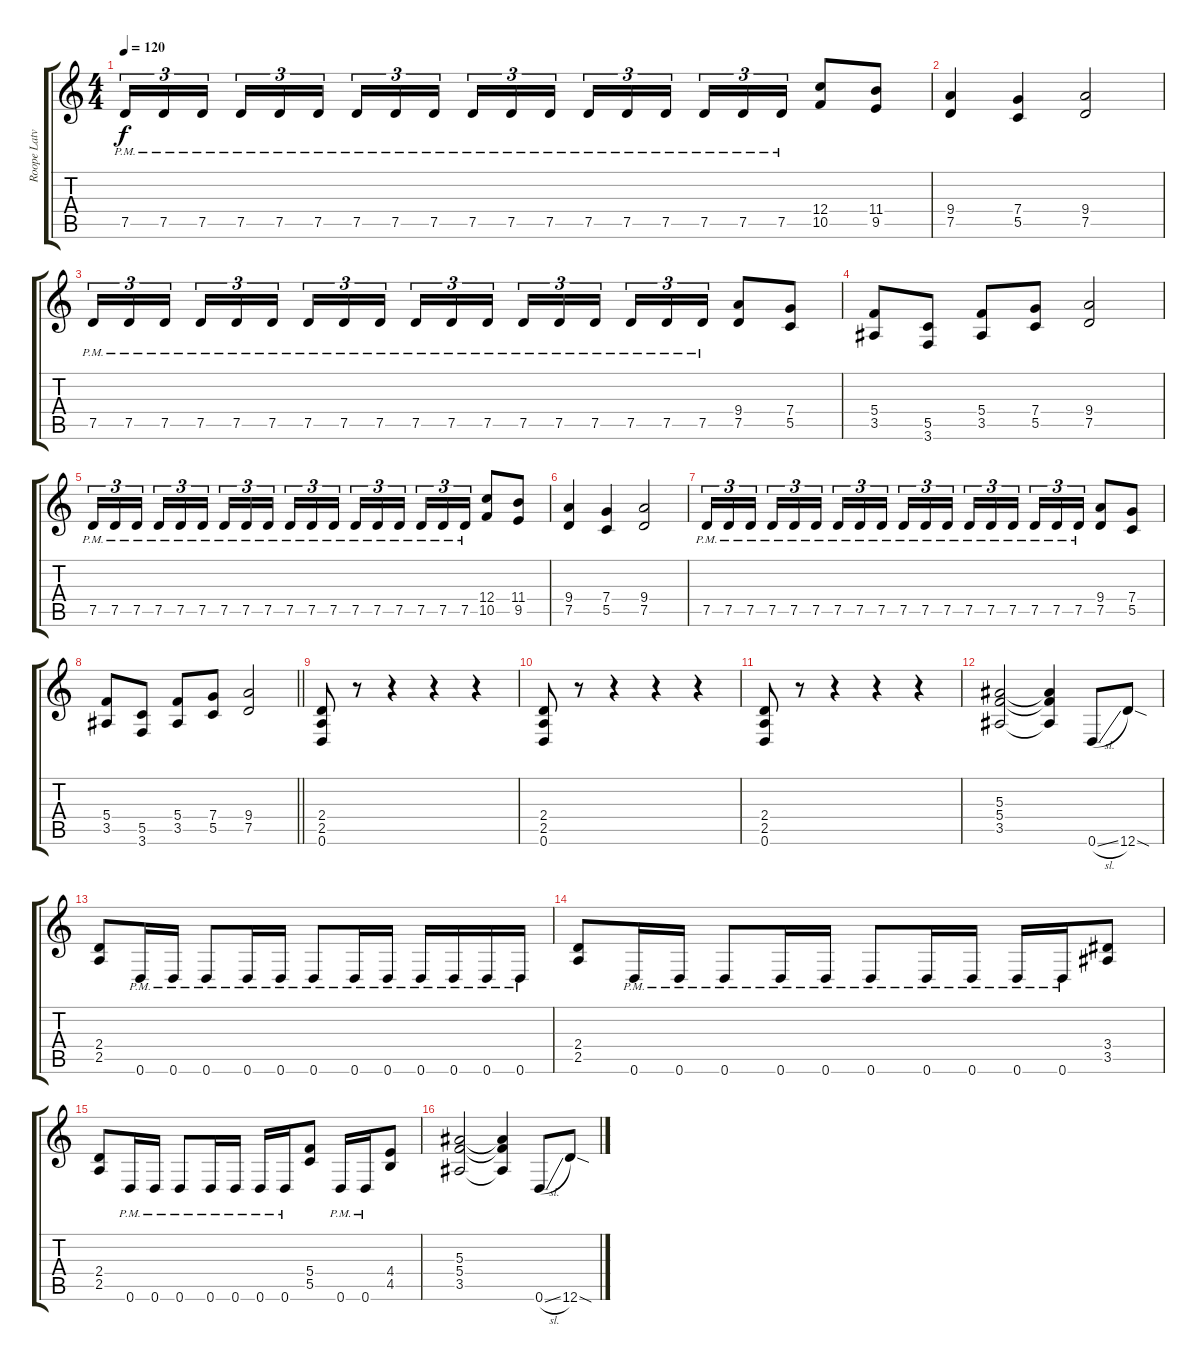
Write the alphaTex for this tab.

\track ("Roope Latvala" "Roope Latv") {instrument distortionguitar}
\staff {score tabs}
\tuning (D4 A3 F3 C3 G2 D2) {hide}
\ts (4 4)
\tempo 120
\clef g2
\ks c
7.5{pm}.16{tu (3 2) dy f} 7.5{pm}.16{tu (3 2)} 7.5{pm}.16{tu (3 2)} 7.5{pm}.16{tu (3 2)} 7.5{pm}.16{tu (3 2)} 7.5{pm}.16{tu (3 2)} 7.5{pm}.16{tu (3 2)} 7.5{pm}.16{tu (3 2)} 7.5{pm}.16{tu (3 2)} 7.5{pm}.16{tu (3 2)} 7.5{pm}.16{tu (3 2)} 7.5{pm}.16{tu (3 2)} 7.5{pm}.16{tu (3 2)} 7.5{pm}.16{tu (3 2)} 7.5{pm}.16{tu (3 2)} 7.5{pm}.16{tu (3 2)} 7.5{pm}.16{tu (3 2)} 7.5{pm}.16{tu (3 2)} (12.4 10.5).8 (11.4 9.5).8 |
(9.4 7.5).4 (7.4 5.5).4 (9.4 7.5).2 |
7.5{pm}.16{tu (3 2)} 7.5{pm}.16{tu (3 2)} 7.5{pm}.16{tu (3 2)} 7.5{pm}.16{tu (3 2)} 7.5{pm}.16{tu (3 2)} 7.5{pm}.16{tu (3 2)} 7.5{pm}.16{tu (3 2)} 7.5{pm}.16{tu (3 2)} 7.5{pm}.16{tu (3 2)} 7.5{pm}.16{tu (3 2)} 7.5{pm}.16{tu (3 2)} 7.5{pm}.16{tu (3 2)} 7.5{pm}.16{tu (3 2)} 7.5{pm}.16{tu (3 2)} 7.5{pm}.16{tu (3 2)} 7.5{pm}.16{tu (3 2)} 7.5{pm}.16{tu (3 2)} 7.5{pm}.16{tu (3 2)} (9.4 7.5).8 (7.4 5.5).8 |
(5.4 3.5).8 (5.5 3.6).8 (5.4 3.5).8 (7.4 5.5).8 (9.4 7.5).2 |
7.5{pm}.16{tu (3 2)} 7.5{pm}.16{tu (3 2)} 7.5{pm}.16{tu (3 2)} 7.5{pm}.16{tu (3 2)} 7.5{pm}.16{tu (3 2)} 7.5{pm}.16{tu (3 2)} 7.5{pm}.16{tu (3 2)} 7.5{pm}.16{tu (3 2)} 7.5{pm}.16{tu (3 2)} 7.5{pm}.16{tu (3 2)} 7.5{pm}.16{tu (3 2)} 7.5{pm}.16{tu (3 2)} 7.5{pm}.16{tu (3 2)} 7.5{pm}.16{tu (3 2)} 7.5{pm}.16{tu (3 2)} 7.5{pm}.16{tu (3 2)} 7.5{pm}.16{tu (3 2)} 7.5{pm}.16{tu (3 2)} (12.4 10.5).8 (11.4 9.5).8 |
(9.4 7.5).4 (7.4 5.5).4 (9.4 7.5).2 |
7.5{pm}.16{tu (3 2)} 7.5{pm}.16{tu (3 2)} 7.5{pm}.16{tu (3 2)} 7.5{pm}.16{tu (3 2)} 7.5{pm}.16{tu (3 2)} 7.5{pm}.16{tu (3 2)} 7.5{pm}.16{tu (3 2)} 7.5{pm}.16{tu (3 2)} 7.5{pm}.16{tu (3 2)} 7.5{pm}.16{tu (3 2)} 7.5{pm}.16{tu (3 2)} 7.5{pm}.16{tu (3 2)} 7.5{pm}.16{tu (3 2)} 7.5{pm}.16{tu (3 2)} 7.5{pm}.16{tu (3 2)} 7.5{pm}.16{tu (3 2)} 7.5{pm}.16{tu (3 2)} 7.5{pm}.16{tu (3 2)} (9.4 7.5).8 (7.4 5.5).8 |
\barLineRight lightlight
(5.4 3.5).8 (5.5 3.6).8 (5.4 3.5).8 (7.4 5.5).8 (9.4 7.5).2 |
(2.4 2.5 0.6).8 r.8 r.4 r.4 r.4 |
(2.4 2.5 0.6).8 r.8 r.4 r.4 r.4 |
(2.4 2.5 0.6).8 r.8 r.4 r.4 r.4 |
(5.3 5.4 3.5).2 (5.3{t} 5.4{t} 3.5{t}).4 0.6{sl}.8 12.6{sod}.8 |
(2.4 2.5).8 0.6{pm}.16 0.6{pm}.16 0.6{pm}.8 0.6{pm}.16 0.6{pm}.16 0.6{pm}.8 0.6{pm}.16 0.6{pm}.16 0.6{pm}.16 0.6{pm}.16 0.6{pm}.16 0.6{pm}.16 |
(2.4 2.5).8 0.6{pm}.16 0.6{pm}.16 0.6{pm}.8 0.6{pm}.16 0.6{pm}.16 0.6{pm}.8 0.6{pm}.16 0.6{pm}.16 0.6{pm}.16 0.6{pm}.16 (3.4 3.5).8 |
(2.4 2.5).8 0.6{pm}.16 0.6{pm}.16 0.6{pm}.8 0.6{pm}.16 0.6{pm}.16 0.6{pm}.16 0.6{pm}.16 (5.4 5.5).8 0.6{pm}.16 0.6{pm}.16 (4.4 4.5).8 |
(5.3 5.4 3.5).2 (5.3{t} 5.4{t} 3.5{t}).4 0.6{sl}.8 12.6{sod}.8
